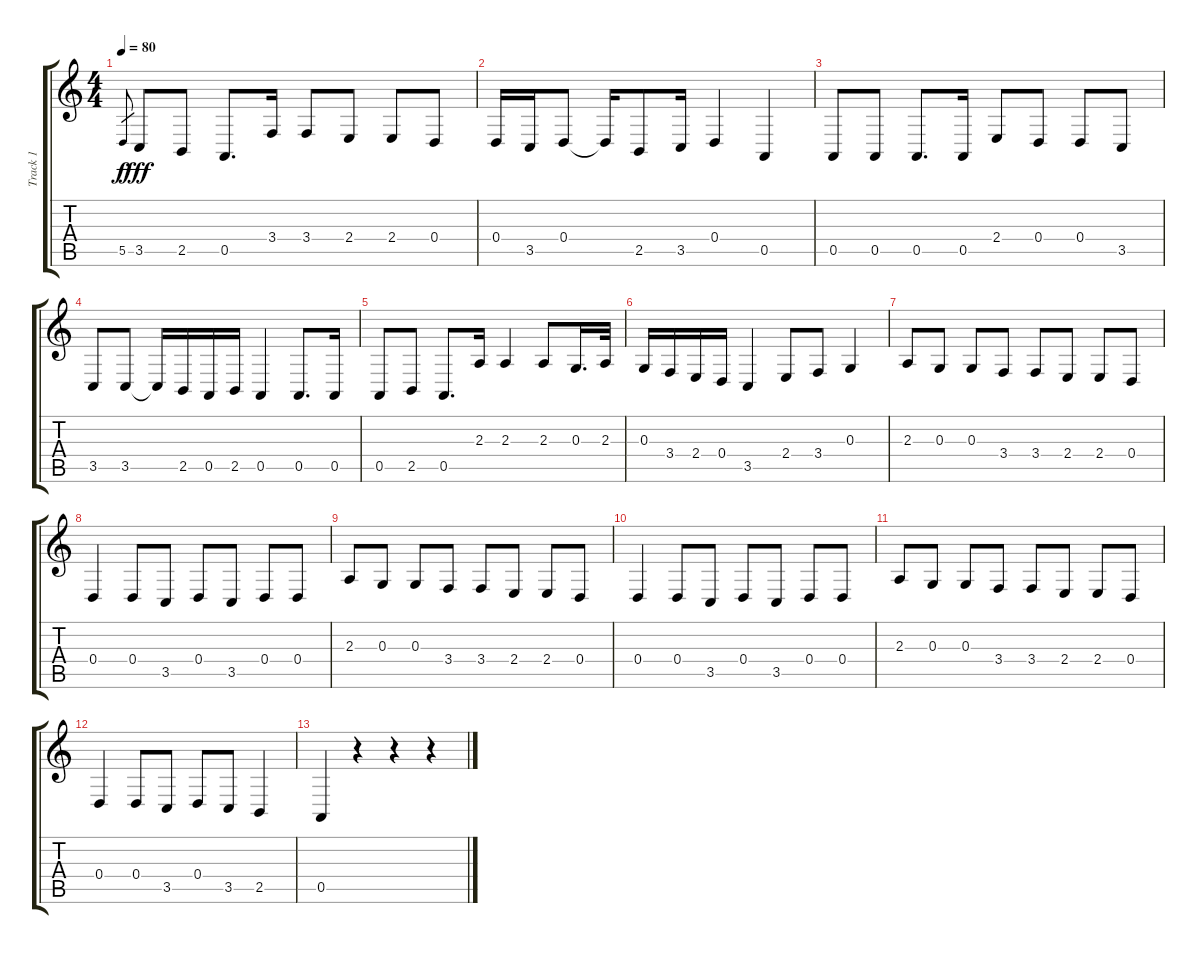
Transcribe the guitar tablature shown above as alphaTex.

\track ("Track 1" "Track 1") {instrument acousticgrandpiano}
\staff {score tabs}
\tuning (E4 B3 G3 D3 A2 E2) {hide}
\ts (4 4)
\tempo 80
\clef g2
\ks c
5.5.8{gr dy f} 3.5.8{dy fff} 2.5.8 0.5.8{d} 3.4.16 3.4.8 2.4.8 2.4.8 0.4.8 |
0.4.16 3.5.16 0.4.8 0.4{t}.16 2.5.8 3.5.16 0.4.4 0.5.4 |
0.5.8 0.5.8 0.5.8{d} 0.5.16 2.4.8 0.4.8 0.4.8 3.5.8 |
3.5.8 3.5.8 3.5{t}.16 2.5.16 0.5.16 2.5.16 0.5.4 0.5.8{d} 0.5.16 |
0.5.8 2.5.8 0.5.8{d} 2.3.16 2.3.4 2.3.8 0.3.16{d} 2.3.32 |
0.3.16 3.4.16 2.4.16 0.4.16 3.5.4 2.4.8 3.4.8 0.3.4 |
2.3.8 0.3.8 0.3.8 3.4.8 3.4.8 2.4.8 2.4.8 0.4.8 |
0.4.4 0.4.8 3.5.8 0.4.8 3.5.8 0.4.8 0.4.8 |
2.3.8 0.3.8 0.3.8 3.4.8 3.4.8 2.4.8 2.4.8 0.4.8 |
0.4.4 0.4.8 3.5.8 0.4.8 3.5.8 0.4.8 0.4.8 |
2.3.8 0.3.8 0.3.8 3.4.8 3.4.8 2.4.8 2.4.8 0.4.8 |
0.4.4 0.4.8 3.5.8 0.4.8 3.5.8 2.5.4 |
0.5.4 r.4 r.4 r.4
